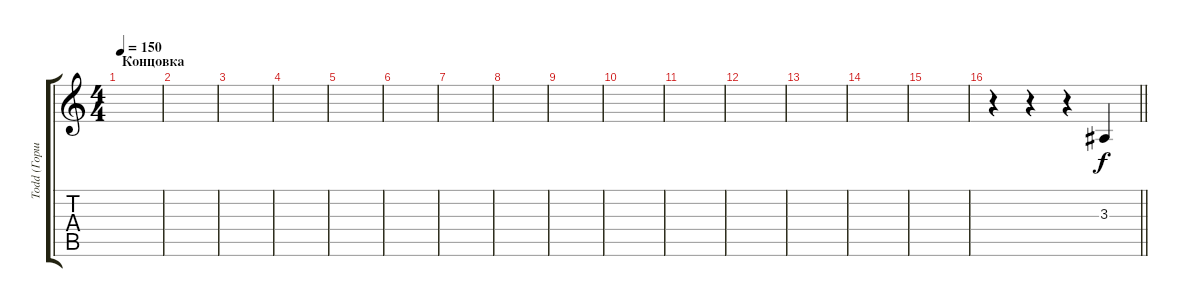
\track ("Todd (Горшенёв)" "Todd (Горш") {instrument bassoon}
\staff {score tabs}
\tuning (E4 B3 G3 D3 A2 E2) {hide}
\ts (4 4)
\section ("" "Концовка")
\tempo 150
\clef g2
\ks c
|
|
|
|
|
|
|
|
|
|
|
|
|
|
|
\barLineRight lightlight
r.4 r.4 r.4 3.3.4
